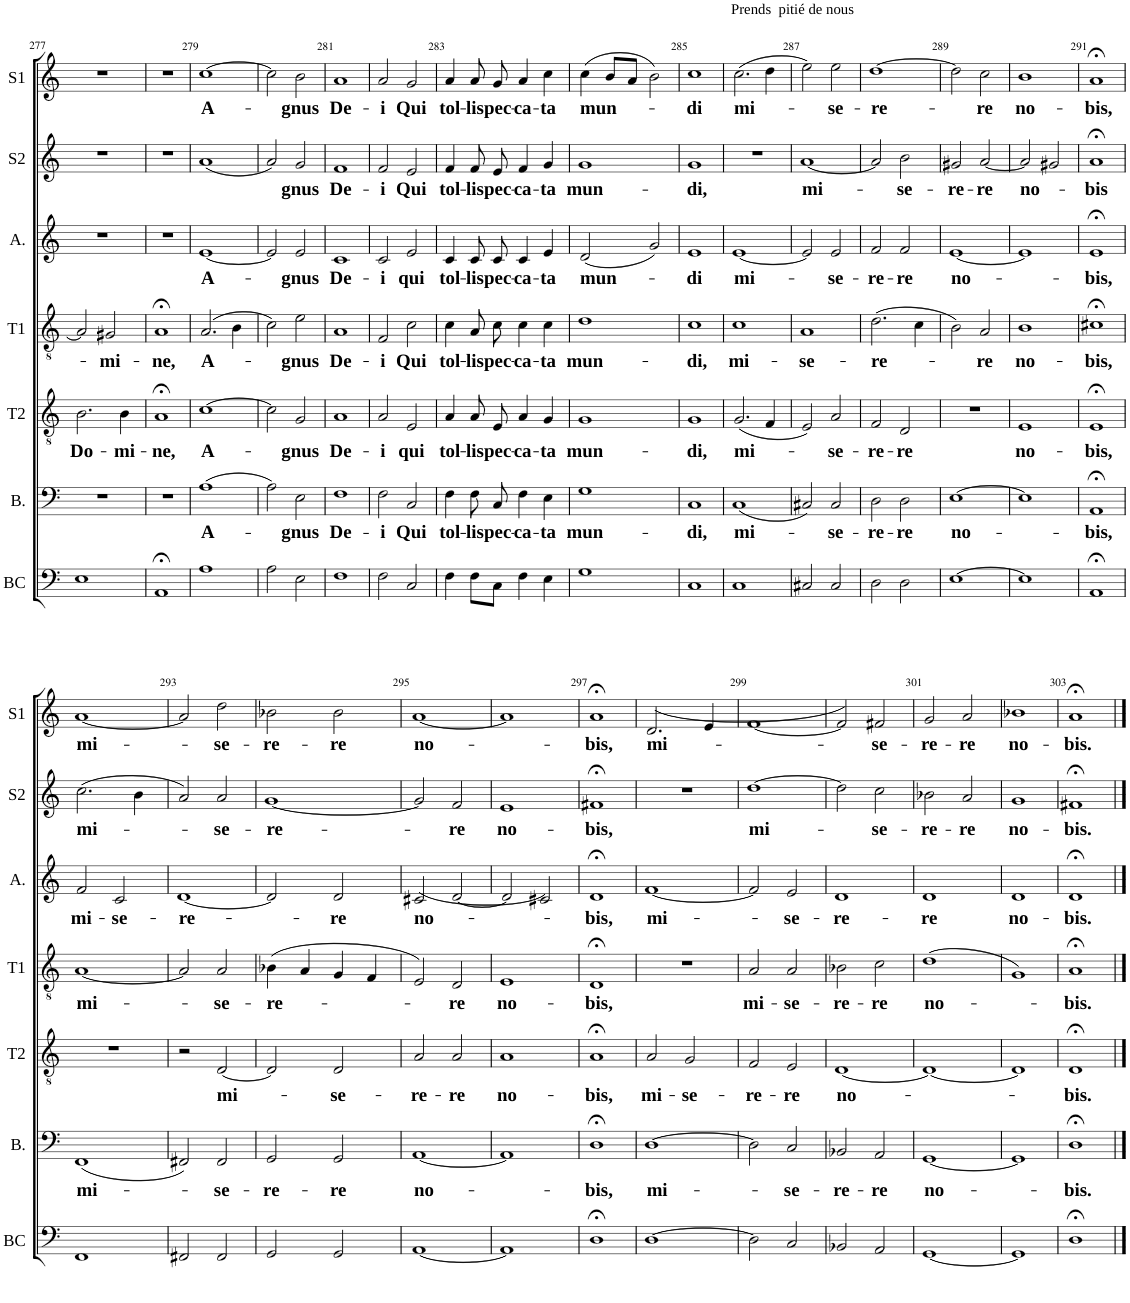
**kern	**kern	**text	**kern	**text	**kern	**text	**kern	**text	**kern	**text	**kern	**text
*part7	*part6	*part6	*part5	*part5	*part4	*part4	*part3	*part3	*part2	*part2	*part1	*part1
*staff7	*staff6	*staff6	*staff5	*staff5	*staff4	*staff4	*staff3	*staff3	*staff2	*staff2	*staff1	*staff1
*I"Continuo	*I"Bass	*	*I"Tenor 2	*	*I"Tenor 1	*	*I"Alto	*	*I"Soprano 2	*	*I"Soprano 1	*
*	*I'B.	*	*I'T2	*	*I'T1	*	*I'A.	*	*I'S2	*	*I'S1	*
!!LO:PB:g=z
*clefF4	*clefF4	*	*clefGv2	*	*clefGv2	*	*clefG2	*	*clefG2	*	*clefG2	*
*k[]	*k[]	*	*k[]	*	*k[]	*	*k[]	*	*k[]	*	*k[]	*
*M4/4	*M4/4	*	*M4/4	*	*M4/4	*	*M4/4	*	*M4/4	*	*M4/4	*
*met(c|)	*met(c|)	*	*met(c|)	*	*met(c|)	*	*met(c|)	*	*met(c|)	*	*met(c|)	*
=277	=277	=277	=277	=277	=277	=277	=277	=277	=277	=277	=277	=277
!	!	!	!	!LO:LY:b	!	!	!	!	!	!	!	!
1E	1r	.	2.B\	Do-	2A/]	.	1r	.	1r	.	1r	.
!	!	!	!	!	!	!LO:LY:b	!	!	!	!	!	!
.	.	.	.	.	2G#X/	-mi-	.	.	.	.	.	.
!	!	!	!	!LO:LY:b	!	!	!	!	!	!	!	!
.	.	.	4B\	-mi-	.	.	.	.	.	.	.	.
=278	=278	=278	=278	=278	=278	=278	=278	=278	=278	=278	=278	=278
!	!	!	!	!LO:LY:b	!	!LO:LY:b	!	!	!	!	!	!
1AA;<	1r	.	1A;<	-ne,	1A;<	-ne,	1r	.	1r	.	1r	.
=279	=279	=279	=279	=279	=279	=279	=279	=279	=279	=279	=279	=279
!	!	!LO:LY:b	!	!LO:LY:b	!	!LO:LY:b	!	!LO:LY:b	!	!	!	!LO:LY:b
1A	(1A	A-	[1c	A-	(2.A/	A-	[1e	A-	(1a	.	[1cc	A-
.	.	.	.	.	4B\	.	.	.	.	.	.	.
=280	=280	=280	=280	=280	=280	=280	=280	=280	=280	=280	=280	=280
2A\	2A\)	.	2c\]	.	2c\)	.	2e/]	.	2a/)	.	2cc\]	.
!	!	!LO:LY:b	!	!LO:LY:b	!	!LO:LY:b	!	!LO:LY:b	!	!LO:LY:b	!	!LO:LY:b
2E\	2E\	-gnus	2G/	-gnus	2e\	-gnus	2e/	-gnus	2g/	-gnus	2b\	-gnus
=281	=281	=281	=281	=281	=281	=281	=281	=281	=281	=281	=281	=281
!	!	!LO:LY:b	!	!LO:LY:b	!	!LO:LY:b	!	!LO:LY:b	!	!LO:LY:b	!	!LO:LY:b
1F	1F	De-	1A	De-	1A	De-	1c	De-	1f	De-	1a	De-
=282	=282	=282	=282	=282	=282	=282	=282	=282	=282	=282	=282	=282
!	!	!LO:LY:b	!	!LO:LY:b	!	!LO:LY:b	!	!LO:LY:b	!	!LO:LY:b	!	!LO:LY:b
2F\	2F\	-i	2A/	-i	2F/	-i	2c/	-i	2f/	-i	2a/	-i
!	!	!LO:LY:b	!	!LO:LY:b	!	!LO:LY:b	!	!LO:LY:b	!	!LO:LY:b	!	!LO:LY:b
2C/	2C/	Qui	2E/	qui	2c\	Qui	2e/	qui	2e/	Qui	2g/	Qui
=283	=283	=283	=283	=283	=283	=283	=283	=283	=283	=283	=283	=283
!	!	!LO:LY:b	!	!LO:LY:b	!	!LO:LY:b	!	!LO:LY:b	!	!LO:LY:b	!	!LO:LY:b
4F\	4F\	tol-	4A/	tol-	4c\	tol-	4c/	tol-	4f/	tol-	4a/	tol-
!	!	!LO:LY:b	!	!LO:LY:b	!	!LO:LY:b	!	!LO:LY:b	!	!LO:LY:b	!	!LO:LY:b
8F\L	8F\L	-lis	8A/L	-lis	8A\L	-lis	8c/L	-lis	8f/L	-lis	8a/	-lis
!	!	!LO:LY:b	!	!LO:LY:b	!	!LO:LY:b	!	!LO:LY:b	!	!LO:LY:b	!	!LO:LY:b
8C\J	8C\J	pec-	8E/J	pec-	8c\J	pec-	8c/J	pec-	8e/J	pec-	8g/	pec-
!	!	!LO:LY:b	!	!LO:LY:b	!	!LO:LY:b	!	!LO:LY:b	!	!LO:LY:b	!	!LO:LY:b
4F\	4F\	-ca-	4A/	-ca-	4c\	-ca-	4c/	-ca-	4f/	-ca-	4a/	-ca-
!	!	!LO:LY:b	!	!LO:LY:b	!	!LO:LY:b	!	!LO:LY:b	!	!LO:LY:b	!	!LO:LY:b
4E\	4E\	-ta	4G/	-ta	4c\	-ta	4e/	-ta	4g/	-ta	4cc\	-ta
=284	=284	=284	=284	=284	=284	=284	=284	=284	=284	=284	=284	=284
!	!	!LO:LY:b	!	!LO:LY:b	!	!LO:LY:b	!	!LO:LY:b	!	!LO:LY:b	!	!LO:LY:b
1G	1G	mun-	1G	mun-	1d	mun-	(2d/	mun-	1g	mun-	(4cc\	mun-
.	.	.	.	.	.	.	.	.	.	.	8b/L	.
.	.	.	.	.	.	.	.	.	.	.	8a/J	.
.	.	.	.	.	.	.	2g/)	.	.	.	2b\)	.
=285	=285	=285	=285	=285	=285	=285	=285	=285	=285	=285	=285	=285
!	!	!LO:LY:b	!	!LO:LY:b	!	!LO:LY:b	!	!LO:LY:b	!	!LO:LY:b	!	!LO:LY:b
1C	1C	-di,	1G	-di,	1c	-di,	1e	-di	1g	-di,	1cc	-di
=286	=286	=286	=286	=286	=286	=286	=286	=286	=286	=286	=286	=286
!	!	!	!	!	!	!	!	!	!	!	!LO:TX:a:t=Prends  pitié de nous	!
!	!	!LO:LY:b	!	!LO:LY:b	!	!LO:LY:b	!	!LO:LY:b	!	!	!	!LO:LY:b
1C	(1C	mi-	(2.G/	mi-	1c	mi-	[1e	mi-	1r	.	(2.cc\	mi-
.	.	.	4F/	.	.	.	.	.	.	.	4dd\	.
=287	=287	=287	=287	=287	=287	=287	=287	=287	=287	=287	=287	=287
!	!	!	!	!	!	!LO:LY:b	!	!	!	!LO:LY:b	!	!
2C#X/	2C#X/)	.	2E/)	.	1A	-se-	2e/]	.	[1a	mi-	2ee\)	.
!	!	!LO:LY:b	!	!LO:LY:b	!	!	!	!LO:LY:b	!	!	!	!LO:LY:b
2C#/	2C#/	-se-	2A/	-se-	.	.	2e/	-se-	.	.	2ee\	-se-
=288	=288	=288	=288	=288	=288	=288	=288	=288	=288	=288	=288	=288
!	!	!LO:LY:b	!	!LO:LY:b	!	!LO:LY:b	!	!LO:LY:b	!	!	!	!LO:LY:b
2D\	2D\	-re-	2F/	-re-	(2.d\	-re-	2f/	-re-	2a/]	.	[1dd	-re-
!	!	!LO:LY:b	!	!LO:LY:b	!	!	!	!LO:LY:b	!	!LO:LY:b	!	!
2D\	2D\	-re	2D/	-re	.	.	2f/	-re	2b\	-se-	.	.
.	.	.	.	.	4c\	.	.	.	.	.	.	.
=289	=289	=289	=289	=289	=289	=289	=289	=289	=289	=289	=289	=289
!	!	!LO:LY:b	!	!	!	!	!	!LO:LY:b	!	!LO:LY:b	!	!
[1E	[1E	no-	1r	.	2B\)	.	[1e	no-	2g#X/	-re-	2dd\]	.
!	!	!	!	!	!	!LO:LY:b	!	!	!	!LO:LY:b	!	!LO:LY:b
.	.	.	.	.	2A/	-re	.	.	[2a/	-re	2cc\	-re
=290	=290	=290	=290	=290	=290	=290	=290	=290	=290	=290	=290	=290
!	!	!	!	!LO:LY:b	!	!LO:LY:b	!	!	!	!LO:LY:b	!	!LO:LY:b
1E]	1E]	.	1E	no-	1B	no-	1e]	.	2a/]	no-	1b	no-
.	.	.	.	.	.	.	.	.	2g#X/	.	.	.
=291	=291	=291	=291	=291	=291	=291	=291	=291	=291	=291	=291	=291
!	!	!LO:LY:b	!	!LO:LY:b	!	!LO:LY:b	!	!LO:LY:b	!	!LO:LY:b	!	!LO:LY:b
1AA;<	1AA;<	-bis,	1E;<	-bis,	1c#X;<	-bis,	1e;<	-bis,	1a;<	-bis	1a;<	-bis,
!!LO:LB:g=z
=292	=292	=292	=292	=292	=292	=292	=292	=292	=292	=292	=292	=292
!	!	!LO:LY:b	!	!	!	!LO:LY:b	!	!LO:LY:b	!	!LO:LY:b	!	!LO:LY:b
1FF	(1FF	mi-	1r	.	[1A	mi-	2f/	mi-	(2.cc\	mi-	[1a	mi-
!	!	!	!	!	!	!	!	!LO:LY:b	!	!	!	!
.	.	.	.	.	.	.	2c/	-se-	.	.	.	.
.	.	.	.	.	.	.	.	.	4b\	.	.	.
=293	=293	=293	=293	=293	=293	=293	=293	=293	=293	=293	=293	=293
!	!	!	!	!	!	!	!	!LO:LY:b	!	!	!	!
2FF#X/	2FF#X/)	.	2r	.	2A/]	.	[1d	-re-	2a/)	.	2a/]	.
!	!	!LO:LY:b	!	!LO:LY:b	!	!LO:LY:b	!	!	!	!LO:LY:b	!	!LO:LY:b
2FF#/	2FF#/	-se-	[2D/	mi-	2A/	-se-	.	.	2a/	-se-	2dd\	-se-
=294	=294	=294	=294	=294	=294	=294	=294	=294	=294	=294	=294	=294
!	!	!LO:LY:b	!	!	!	!LO:LY:b	!	!	!	!LO:LY:b	!	!LO:LY:b
2GG/	2GG/	-re-	2D/]	.	(4B-X\	-re-	2d/]	.	[1g	-re-	2b-X\	-re-
.	.	.	.	.	4A/	.	.	.	.	.	.	.
!	!	!LO:LY:b	!	!LO:LY:b	!	!	!	!LO:LY:b	!	!	!	!LO:LY:b
2GG/	2GG/	-re	2D/	-se-	4G/	.	2d/	-re	.	.	2b-\	-re
.	.	.	.	.	4F/	.	.	.	.	.	.	.
=295	=295	=295	=295	=295	=295	=295	=295	=295	=295	=295	=295	=295
!	!	!LO:LY:b	!	!LO:LY:b	!	!	!	!LO:LY:b	!	!	!	!LO:LY:b
[1AA	[1AA	no-	2A/	-re-	2E/)	.	(2c#X/	no-	2g/]	.	[1a	no-
!	!	!	!	!LO:LY:b	!	!LO:LY:b	!	!	!	!LO:LY:b	!	!
.	.	.	2A/	-re	2D/	-re	[2d/	.	2f/	-re	.	.
=296	=296	=296	=296	=296	=296	=296	=296	=296	=296	=296	=296	=296
!	!	!	!	!LO:LY:b	!	!LO:LY:b	!	!	!	!LO:LY:b	!	!
1AA]	1AA]	.	1A	no-	1E	no-	2d/]	.	1e	no-	1a]	.
.	.	.	.	.	.	.	2c#X/)	.	.	.	.	.
=297	=297	=297	=297	=297	=297	=297	=297	=297	=297	=297	=297	=297
!	!	!LO:LY:b	!	!LO:LY:b	!	!LO:LY:b	!	!LO:LY:b	!	!LO:LY:b	!	!LO:LY:b
1D;<	1D;<	-bis,	1A;<	-bis,	1D;<	-bis,	1d;<	-bis,	1f#X;<	-bis,	1a;<	-bis,
=298	=298	=298	=298	=298	=298	=298	=298	=298	=298	=298	=298	=298
!	!	!LO:LY:b	!	!LO:LY:b	!	!	!	!LO:LY:b	!	!	!	!LO:LY:b
[1D	[1D	mi-	2A/	mi-	1r	.	[1f	mi-	1r	.	(2.d/	mi-
!	!	!	!	!LO:LY:b	!	!	!	!	!	!	!	!
.	.	.	2G/	-se-	.	.	.	.	.	.	.	.
.	.	.	.	.	.	.	.	.	.	.	4e/	.
=299	=299	=299	=299	=299	=299	=299	=299	=299	=299	=299	=299	=299
!	!	!	!	!LO:LY:b	!	!LO:LY:b	!	!	!	!LO:LY:b	!	!
2D\]	2D\]	.	2F/	-re-	2A/	mi-	2f/]	.	[1dd	mi-	[1f	.
!	!	!LO:LY:b	!	!LO:LY:b	!	!LO:LY:b	!	!LO:LY:b	!	!	!	!
2C/	2C/	-se-	2E/	-re	2A/	-se-	2e/	-se-	.	.	.	.
=300	=300	=300	=300	=300	=300	=300	=300	=300	=300	=300	=300	=300
!	!	!LO:LY:b	!	!LO:LY:b	!	!LO:LY:b	!	!LO:LY:b	!	!	!	!
2BB-X/	2BB-X/	-re-	[1D	no-	2B-X\	-re-	1d	-re-	2dd\]	.	2f/])	.
!	!	!LO:LY:b	!	!	!	!LO:LY:b	!	!	!	!LO:LY:b	!	!LO:LY:b
2AA/	2AA/	-re	.	.	2c\	-re	.	.	2cc\	-se-	2f#X/	-se-
=301	=301	=301	=301	=301	=301	=301	=301	=301	=301	=301	=301	=301
!	!	!LO:LY:b	!	!	!	!LO:LY:b	!	!LO:LY:b	!	!LO:LY:b	!	!LO:LY:b
[1GG	[1GG	no-	1D_	.	(1d	no-	1d	-re	2b-X\	-re-	2g/	-re-
!	!	!	!	!	!	!	!	!	!	!LO:LY:b	!	!LO:LY:b
.	.	.	.	.	.	.	.	.	2a/	-re	2a/	-re
=302	=302	=302	=302	=302	=302	=302	=302	=302	=302	=302	=302	=302
!	!	!	!	!	!	!	!	!LO:LY:b	!	!LO:LY:b	!	!LO:LY:b
1GG]	1GG]	.	1D]	.	1G)	.	1d	no-	1g	no-	1b-X	no-
=303	=303	=303	=303	=303	=303	=303	=303	=303	=303	=303	=303	=303
!	!	!LO:LY:b	!	!LO:LY:b	!	!LO:LY:b	!	!LO:LY:b	!	!LO:LY:b	!	!LO:LY:b
1D;<	1D;<	-bis.	1D;<	-bis.	1A;<	-bis.	1d;<	-bis.	1f#X;<	-bis.	1a;<	-bis.
==	==	==	==	==	==	==	==	==	==	==	==	==
*-	*-	*-	*-	*-	*-	*-	*-	*-	*-	*-	*-	*-
